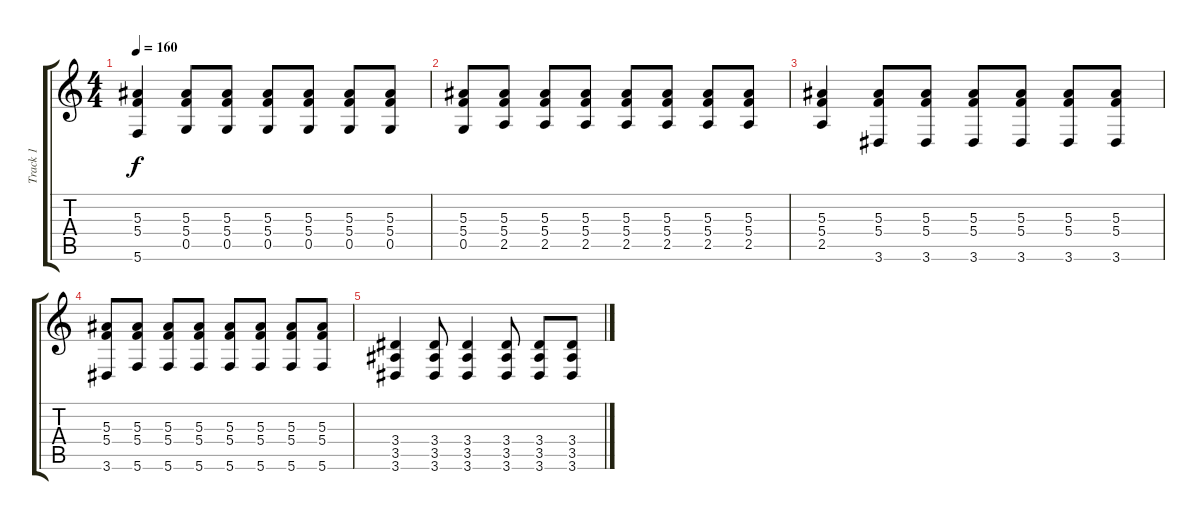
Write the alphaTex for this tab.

\track ("Track 1" "Track 1") {instrument electricguitarclean}
\staff {score tabs}
\tuning (D4 A3 F3 C3 G2 C2) {hide}
\ts (4 4)
\tempo 160
\clef g2
\ks c
(5.3 5.4 5.6).4{dy f} (5.3 5.4 0.5).8 (5.3 5.4 0.5).8 (5.3 5.4 0.5).8 (5.3 5.4 0.5).8 (5.3 5.4 0.5).8 (5.3 5.4 0.5).8 |
(5.3 5.4 0.5).8 (5.3 5.4 2.5).8 (5.3 5.4 2.5).8 (5.3 5.4 2.5).8 (5.3 5.4 2.5).8 (5.3 5.4 2.5).8 (5.3 5.4 2.5).8 (5.3 5.4 2.5).8 |
(5.3 5.4 2.5).4 (5.3 5.4 3.6).8 (5.3 5.4 3.6).8 (5.3 5.4 3.6).8 (5.3 5.4 3.6).8 (5.3 5.4 3.6).8 (5.3 5.4 3.6).8 |
(5.3 5.4 3.6).8 (5.3 5.4 5.6).8 (5.3 5.4 5.6).8 (5.3 5.4 5.6).8 (5.3 5.4 5.6).8 (5.3 5.4 5.6).8 (5.3 5.4 5.6).8 (5.3 5.4 5.6).8 |
(3.4 3.5 3.6).4 (3.4 3.5 3.6).8 (3.4 3.5 3.6).4 (3.4 3.5 3.6).8 (3.4 3.5 3.6).8 (3.4 3.5 3.6).8
